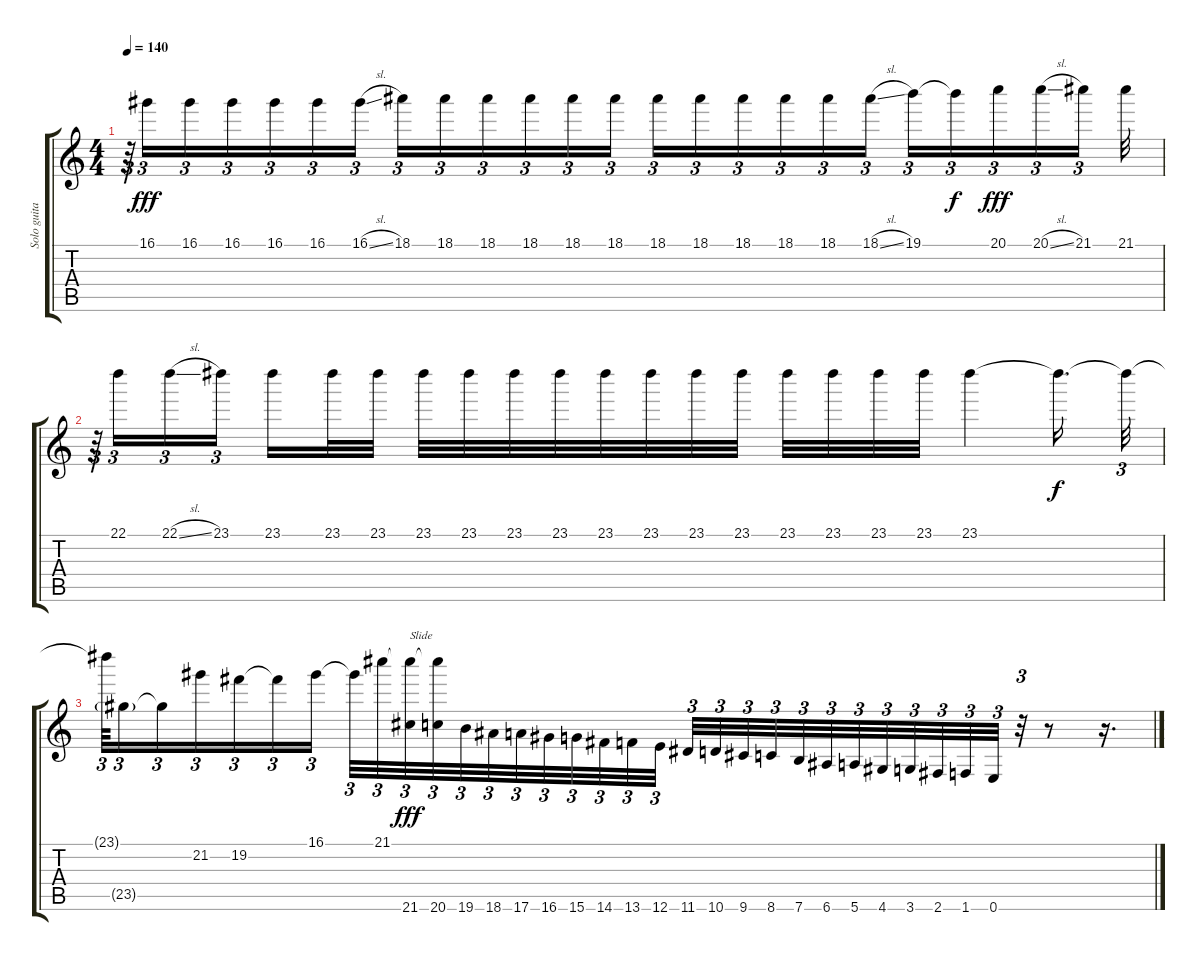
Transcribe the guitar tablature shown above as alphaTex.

\track ("Solo guitar" "Solo guita") {instrument overdrivenguitar}
\staff {score tabs}
\tuning (E4 B3 G3 D3 A2 E2) {hide}
\ts (4 4)
\tempo 140
\clef g2
\ks c
r.64{tu (3 2) dy fff} 16.1.16{tu (3 2)} 16.1.16{tu (3 2)} 16.1.16{tu (3 2)} 16.1.16{tu (3 2)} 16.1.16{tu (3 2)} 16.1{sl}.16{tu (3 2)} 18.1.16{tu (3 2)} 18.1.16{tu (3 2)} 18.1.16{tu (3 2)} 18.1.16{tu (3 2)} 18.1.16{tu (3 2)} 18.1.16{tu (3 2)} 18.1.16{tu (3 2)} 18.1.16{tu (3 2)} 18.1.16{tu (3 2)} 18.1.16{tu (3 2)} 18.1.16{tu (3 2)} 18.1{sl}.16{tu (3 2)} 19.1.16{tu (3 2)} 19.1{t}.16{tu (3 2) dy f} 20.1.16{tu (3 2) dy fff} 20.1{sl}.16{tu (3 2)} 21.1.16{tu (3 2) beam splitsecondary} 21.1.32 |
r.64{tu (3 2)} 22.1.16{tu (3 2)} 22.1{sl}.16{tu (3 2)} 23.1.16{tu (3 2) beam splitsecondary} 23.1.16 23.1.32 23.1.32 23.1.32 23.1.32 23.1.32 23.1.32 23.1.32 23.1.32 23.1.32 23.1.32 23.1.32 23.1.32 23.1.32 23.1.32 23.1.4 23.1{t}.16{d dy f} 23.1{t}.32{tu (3 2)} |
23.1{t}.64{tu (3 2)} 23.5{g}.16{tu (3 2)} 23.5{t}.16{tu (3 2)} 21.2.16{tu (3 2)} 19.2.16{tu (3 2)} 19.2{t}.16{tu (3 2)} 16.1.16{tu (3 2)} 16.1{t}.32{tu (3 2)} 21.1.32{tu (3 2)} (21.1{t} 21.6).32{tu (3 2) txt "Slide" dy fff} (21.1{t} 20.6).32{tu (3 2)} 19.6.32{tu (3 2)} 18.6.32{tu (3 2)} 17.6.32{tu (3 2)} 16.6.32{tu (3 2)} 15.6.32{tu (3 2)} 14.6.32{tu (3 2)} 13.6.32{tu (3 2)} 12.6.32{tu (3 2)} 11.6.32{tu (3 2)} 10.6.32{tu (3 2)} 9.6.32{tu (3 2)} 8.6.32{tu (3 2)} 7.6.32{tu (3 2)} 6.6.32{tu (3 2)} 5.6.32{tu (3 2)} 4.6.32{tu (3 2)} 3.6.32{tu (3 2)} 2.6.32{tu (3 2)} 1.6.32{tu (3 2)} 0.6.32{tu (3 2)} r.32{tu (3 2)} r.8 r.16{d}
